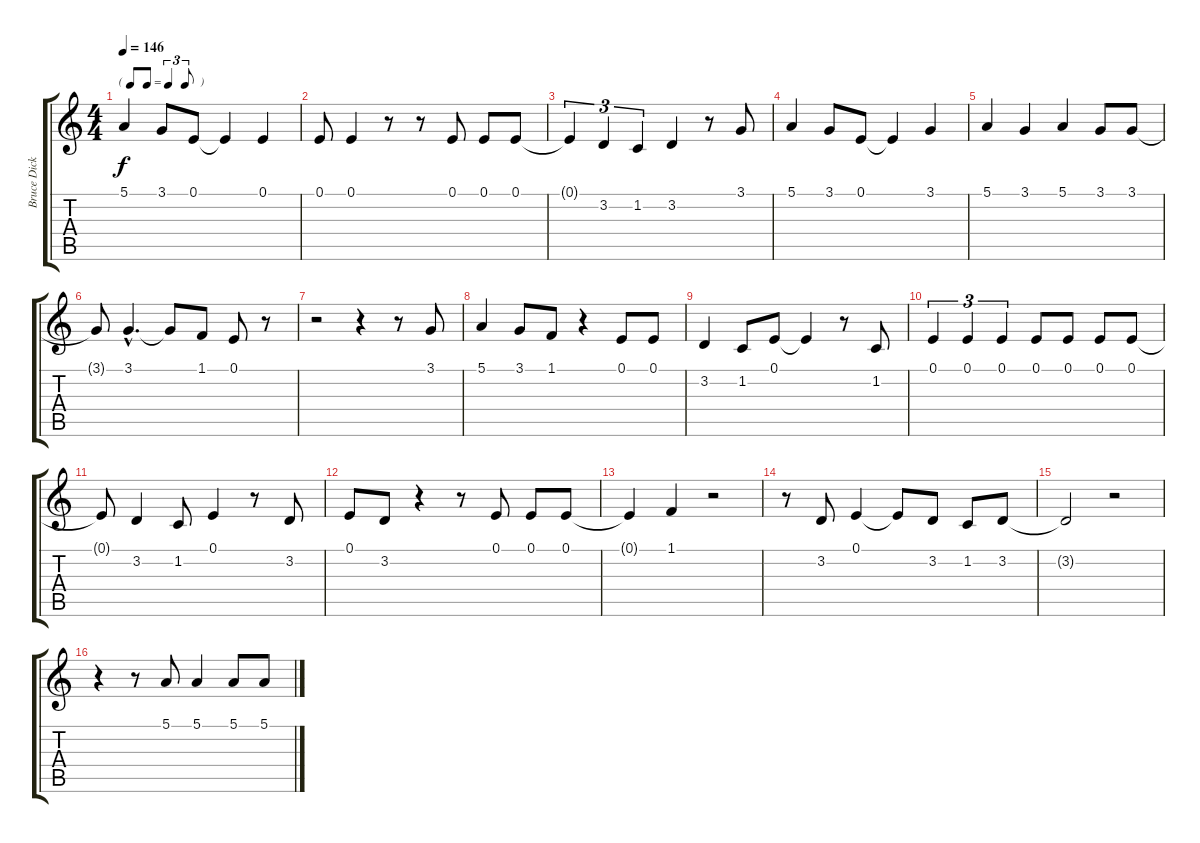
\track ("Bruce Dickinson" "Bruce Dick") {instrument synthvoice}
\staff {score tabs}
\tuning (E4 B3 G3 D3 A2 E2) {hide}
\ts (4 4)
\tf triplet8th
\tempo 146
\clef g2
\ks c
5.1.4{dy f} 3.1.8 0.1.8 0.1{t}.4 0.1.4 |
0.1.8 0.1.4 r.8 r.8 0.1.8 0.1.8 0.1.8 |
0.1{t}.4{tu (3 2)} 3.2.4{tu (3 2)} 1.2.4{tu (3 2)} 3.2.4 r.8 3.1.8 |
5.1.4 3.1.8 0.1.8 0.1{t}.4 3.1.4 |
5.1.4 3.1.4 5.1.4 3.1.8 3.1.8 |
3.1{t}.8 3.1{hac}.4{d} 3.1{t}.8 1.1.8 0.1.8 r.8 |
r.2 r.4 r.8 3.1.8 |
5.1.4 3.1.8 1.1.8 r.4 0.1.8 0.1.8 |
3.2.4 1.2.8 0.1.8 0.1{t}.4 r.8 1.2.8 |
0.1.4{tu (3 2)} 0.1.4{tu (3 2)} 0.1.4{tu (3 2)} 0.1.8 0.1.8 0.1.8 0.1.8 |
0.1{t}.8 3.2.4 1.2.8 0.1.4 r.8 3.2.8 |
0.1.8 3.2.8 r.4 r.8 0.1.8 0.1.8 0.1.8 |
0.1{t}.4 1.1.4 r.2 |
r.8 3.2.8 0.1.4 0.1{t}.8 3.2.8 1.2.8 3.2.8 |
3.2{t}.2 r.2 |
r.4 r.8 5.1.8 5.1.4 5.1.8 5.1.8
